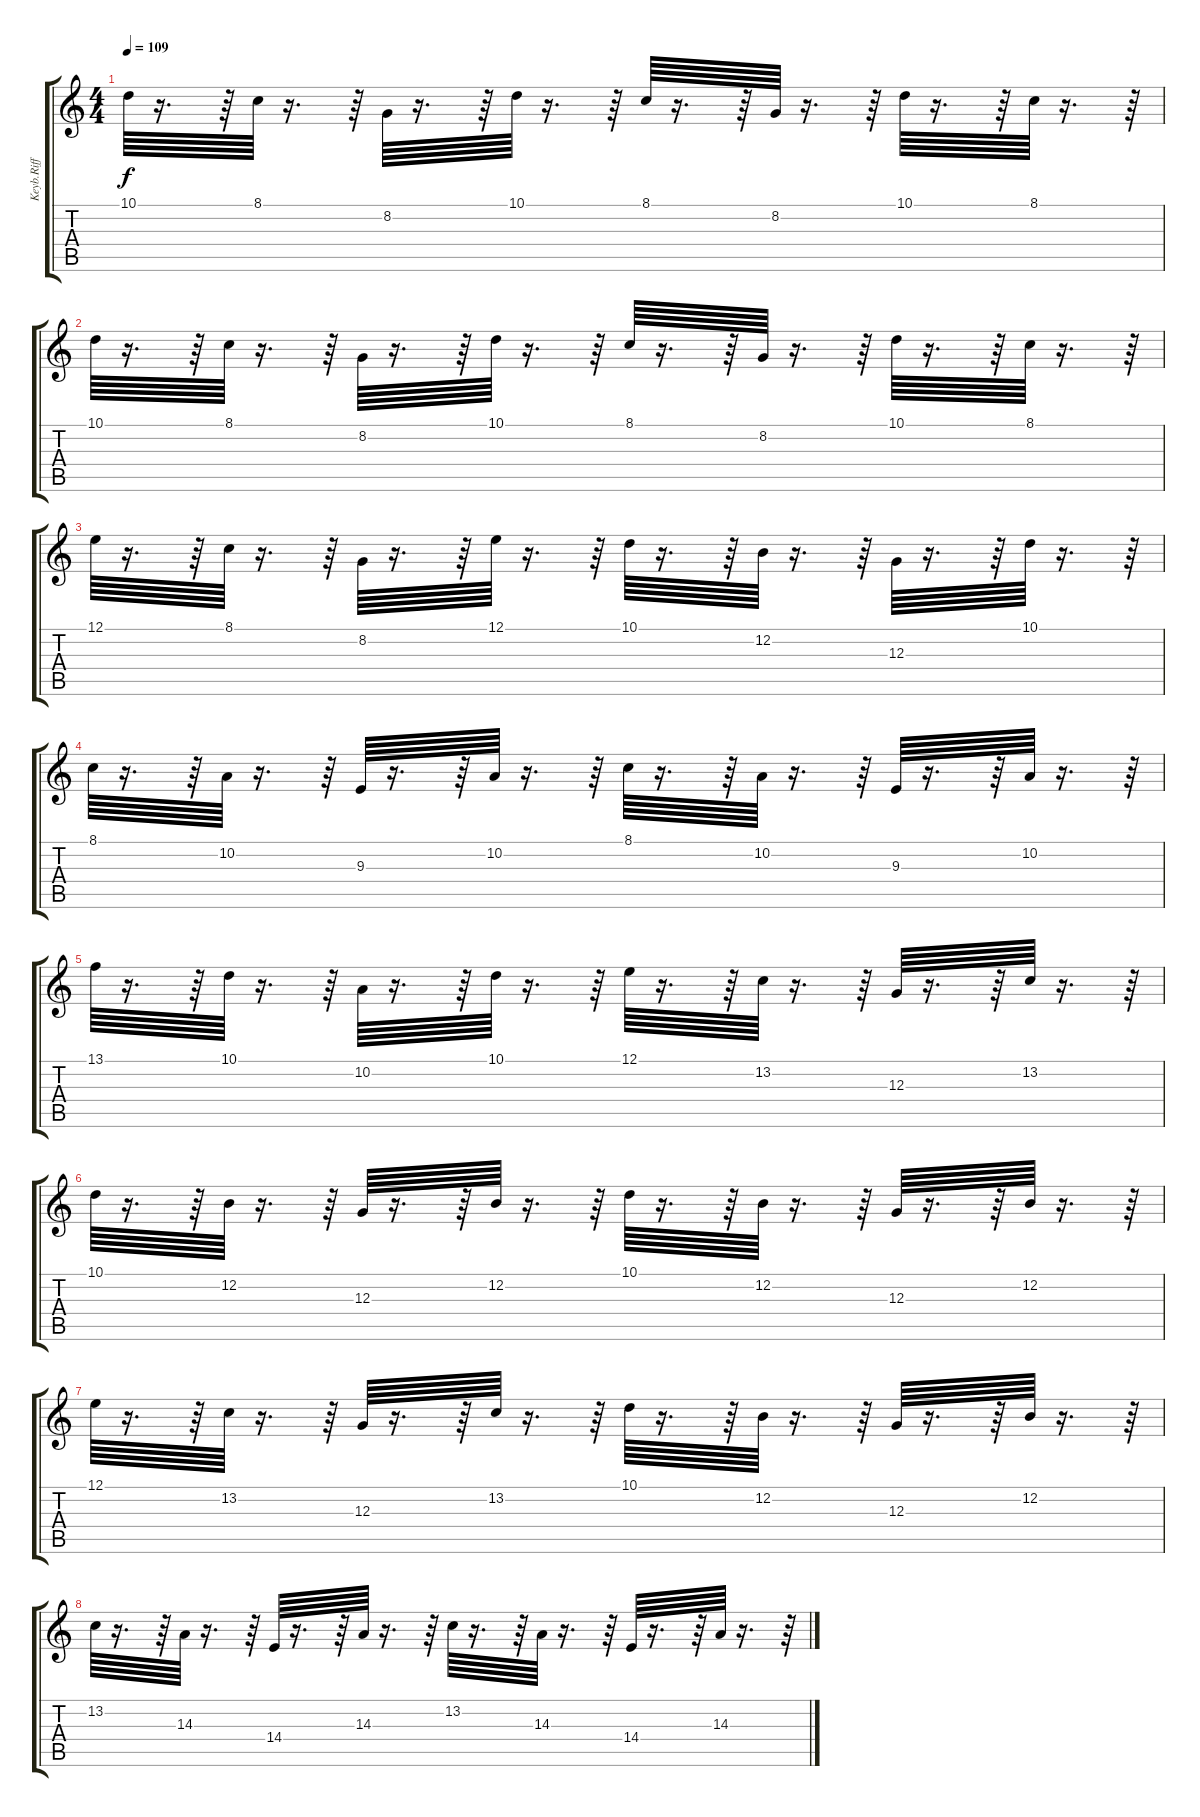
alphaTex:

\track ("Keyb.Riff" "Keyb.Riff") {instrument fx4atmosphere}
\staff {score tabs}
\tuning (E4 B3 G3 D3 A2 E2) {hide}
\ts (4 4)
\tempo 109
\clef g2
\ks c
10.1.64{dy f} r.16{d} r.64 8.1.64 r.16{d} r.64 8.2.64 r.16{d} r.64 10.1.64 r.16{d} r.64 8.1.64 r.16{d} r.64 8.2.64 r.16{d} r.64 10.1.64 r.16{d} r.64 8.1.64 r.16{d} r.64 |
10.1.64 r.16{d} r.64 8.1.64 r.16{d} r.64 8.2.64 r.16{d} r.64 10.1.64 r.16{d} r.64 8.1.64 r.16{d} r.64 8.2.64 r.16{d} r.64 10.1.64 r.16{d} r.64 8.1.64 r.16{d} r.64 |
12.1.64 r.16{d} r.64 8.1.64 r.16{d} r.64 8.2.64 r.16{d} r.64 12.1.64 r.16{d} r.64 10.1.64 r.16{d} r.64 12.2.64 r.16{d} r.64 12.3.64 r.16{d} r.64 10.1.64 r.16{d} r.64 |
8.1.64 r.16{d} r.64 10.2.64 r.16{d} r.64 9.3.64 r.16{d} r.64 10.2.64 r.16{d} r.64 8.1.64 r.16{d} r.64 10.2.64 r.16{d} r.64 9.3.64 r.16{d} r.64 10.2.64 r.16{d} r.64 |
13.1.64 r.16{d} r.64 10.1.64 r.16{d} r.64 10.2.64 r.16{d} r.64 10.1.64 r.16{d} r.64 12.1.64 r.16{d} r.64 13.2.64 r.16{d} r.64 12.3.64 r.16{d} r.64 13.2.64 r.16{d} r.64 |
10.1.64 r.16{d} r.64 12.2.64 r.16{d} r.64 12.3.64 r.16{d} r.64 12.2.64 r.16{d} r.64 10.1.64 r.16{d} r.64 12.2.64 r.16{d} r.64 12.3.64 r.16{d} r.64 12.2.64 r.16{d} r.64 |
12.1.64 r.16{d} r.64 13.2.64 r.16{d} r.64 12.3.64 r.16{d} r.64 13.2.64 r.16{d} r.64 10.1.64 r.16{d} r.64 12.2.64 r.16{d} r.64 12.3.64 r.16{d} r.64 12.2.64 r.16{d} r.64 |
13.2.64 r.16{d} r.64 14.3.64 r.16{d} r.64 14.4.64 r.16{d} r.64 14.3.64 r.16{d} r.64 13.2.64 r.16{d} r.64 14.3.64 r.16{d} r.64 14.4.64 r.16{d} r.64 14.3.64 r.16{d} r.64
